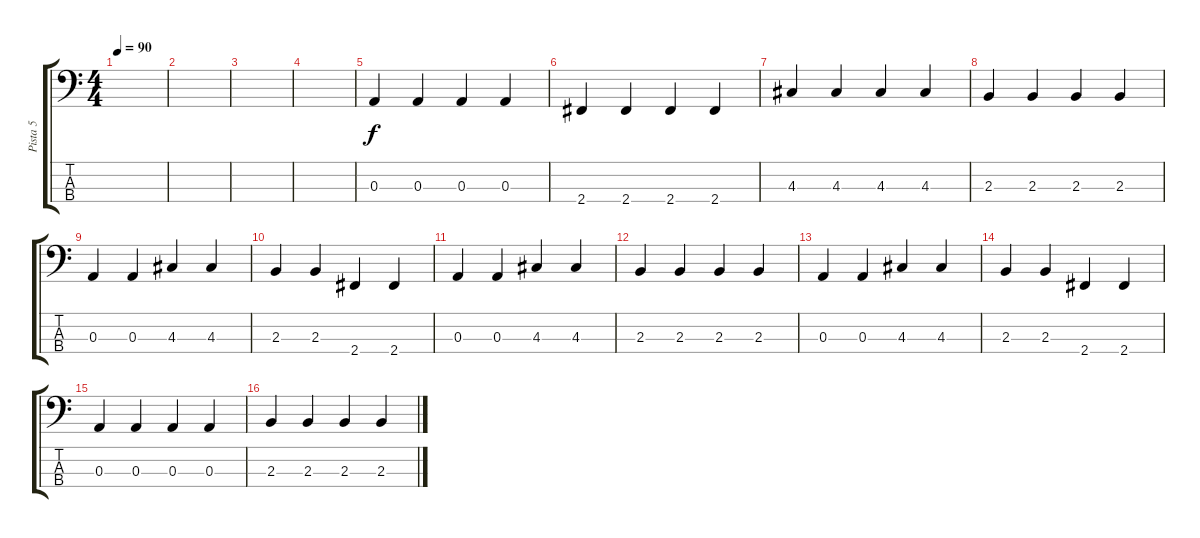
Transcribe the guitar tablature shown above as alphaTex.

\track ("Pista 5" "Pista 5") {instrument electricbassfinger}
\staff {score tabs}
\tuning (G2 D2 A1 E1) {hide}
\ts (4 4)
\tempo 90
\clef f4
\ks c
|
|
|
|
0.3.4 0.3.4 0.3.4 0.3.4 |
2.4.4 2.4.4 2.4.4 2.4.4 |
4.3.4 4.3.4 4.3.4 4.3.4 |
2.3.4 2.3.4 2.3.4 2.3.4 |
0.3.4 0.3.4 4.3.4 4.3.4 |
2.3.4 2.3.4 2.4.4 2.4.4 |
0.3.4 0.3.4 4.3.4 4.3.4 |
2.3.4 2.3.4 2.3.4 2.3.4 |
0.3.4 0.3.4 4.3.4 4.3.4 |
2.3.4 2.3.4 2.4.4 2.4.4 |
0.3.4 0.3.4 0.3.4 0.3.4 |
2.3.4 2.3.4 2.3.4 2.3.4
